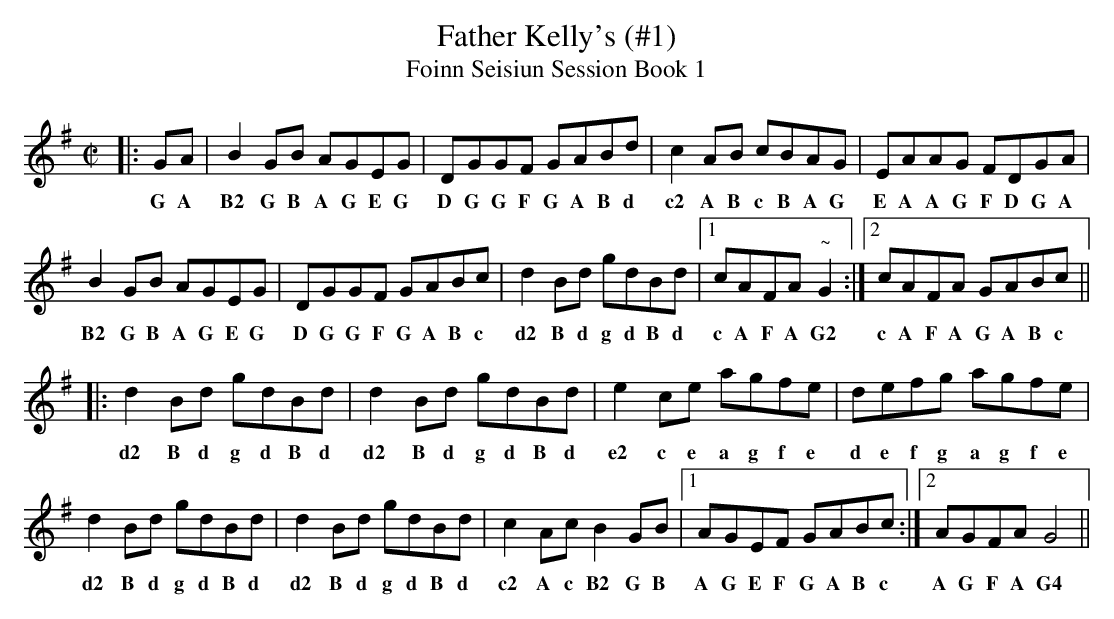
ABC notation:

X:1 - 60
T:Father Kelly's (#1)
T: Foinn Seisiun Session Book 1
M:C|
K:G
|: GA|B2GB AGEG|DGGF GABd|c2AB cBAG|EAAG FDGA|
w: G A B2 G B A G E G D G G F G A B d c2 A B c B A G E A A G F D G A
B2GB AGEG|DGGF GABc|d2Bd gdBd|1 cAFA "~"G2:|2 cAFA GABc||
w: B2 G B A G E G D G G F G A B c d2 B d g d B d c A F A G2 c A F A G A B c
|:d2Bd gdBd|d2Bd gdBd|e2ce agfe|defg agfe|
w: d2 B d g d B d d2 B d g d B d e2 c e a g f e d e f g a g f e
d2Bd gdBd|d2Bd gdBd|c2Ac B2GB|1 AGEF GABc:|2 AGFA G4||
w: d2 B d g d B d d2 B d g d B d c2 A c B2 G B A G E F G A B c A G F A G4
